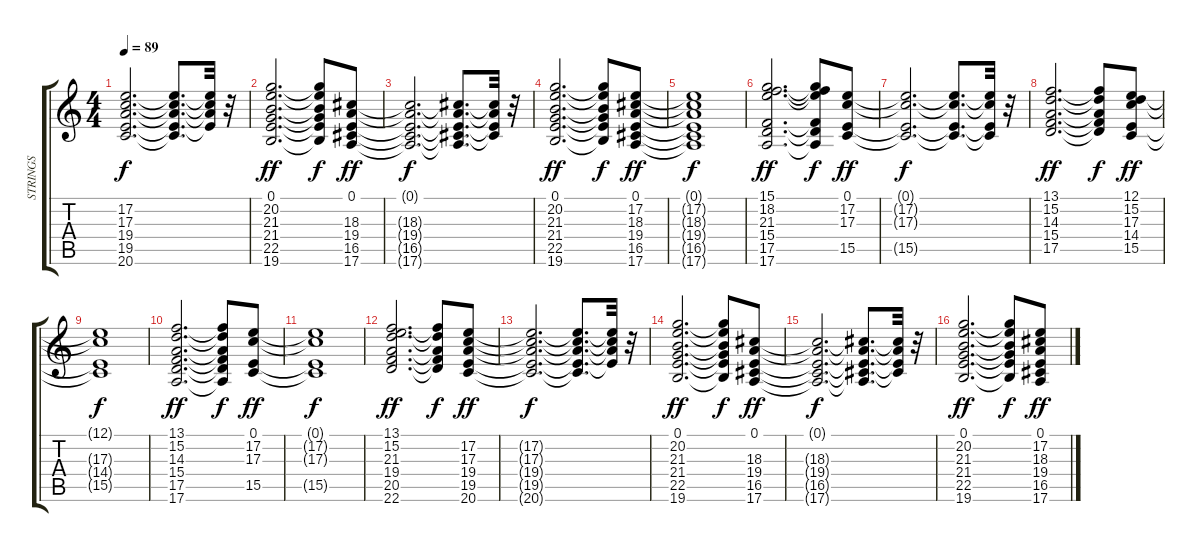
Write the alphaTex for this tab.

\track ("STRINGS" "STRINGS") {instrument stringensemble1}
\staff {score tabs}
\tuning (E4 B3 G3 D3 A2 E2) {hide}
\ts (4 4)
\tempo 89
\clef g2
\ks c
(17.2{t} 17.3{t} 19.4{t} 19.5{t} 20.6{t}).2{d dy f} (17.2{t} 17.3{t} 19.4{t} 19.5{t} 20.6{t}).8{d} (17.2{t} 17.3{t} 19.4{t} 19.5{t}).32 r.32 |
(0.1 20.2 21.3 21.4 22.5 19.6).2{d dy ff} (0.1{t} 20.2{t} 21.3{t} 21.4{t} 22.5{t} 19.6{t}).8{dy f} (0.1 18.3 19.4 16.5 17.6).8{dy ff} |
(0.1{t} 18.3{t} 19.4{t} 16.5{t} 17.6{t}).2{d dy f} (0.1{t} 18.3{t} 19.4{t} 16.5{t} 17.6{t}).8{d} (0.1{t} 18.3{t} 19.4{t} 16.5{t}).32 r.32 |
(0.1 20.2 21.3 21.4 22.5 19.6).2{d dy ff} (0.1{t} 20.2{t} 21.3{t} 21.4{t} 22.5{t} 19.6{t}).8{dy f} (0.1 17.2 18.3 19.4 16.5 17.6).8{dy ff} |
(0.1{t} 17.2{t} 18.3{t} 19.4{t} 16.5{t} 17.6{t}).1{dy f} |
(15.1 18.2 21.3 15.4 17.5 17.6).2{d dy ff} (15.1{t} 18.2{t} 21.3{t} 15.4{t} 17.5{t} 17.6{t}).8{dy f} (0.1 17.2 17.3 15.5).8{dy ff} |
(0.1{t} 17.2{t} 17.3{t} 15.5{t}).2{d dy f} (0.1{t} 17.2{t} 17.3{t} 15.5{t}).8{d} (0.1{t} 17.2{t} 17.3{t} 15.5{t}).32 r.32 |
(13.1 15.2 14.3 15.4 17.5).2{d dy ff} (13.1{t} 15.2{t} 14.3{t} 15.4{t} 17.5{t}).8{dy f} (12.1 15.2 17.3 14.4 15.5).8{dy ff} |
(12.1{t} 17.3{t} 14.4{t} 15.5{t}).1{dy f} |
(13.1 15.2 14.3 15.4 17.5 17.6).2{d dy ff} (13.1{t} 15.2{t} 14.3{t} 15.4{t} 17.5{t} 17.6{t}).8{dy f} (0.1 17.2 17.3 15.5).8{dy ff} |
(0.1{t} 17.2{t} 17.3{t} 15.5{t}).1{dy f} |
(13.1 15.2 21.3 19.4 20.5 22.6).2{d dy ff} (13.1{t} 15.2{t} 19.4{t} 20.5{t} 22.6{t}).8{dy f} (17.2 17.3 19.4 19.5 20.6).8{dy ff} |
(17.2{t} 17.3{t} 19.4{t} 19.5{t} 20.6{t}).2{d dy f} (17.2{t} 17.3{t} 19.4{t} 19.5{t} 20.6{t}).8{d} (17.2{t} 17.3{t} 19.4{t} 19.5{t}).32 r.32 |
(0.1 20.2 21.3 21.4 22.5 19.6).2{d dy ff} (0.1{t} 20.2{t} 21.3{t} 21.4{t} 22.5{t} 19.6{t}).8{dy f} (0.1 18.3 19.4 16.5 17.6).8{dy ff} |
(0.1{t} 18.3{t} 19.4{t} 16.5{t} 17.6{t}).2{d dy f} (0.1{t} 18.3{t} 19.4{t} 16.5{t} 17.6{t}).8{d} (0.1{t} 18.3{t} 19.4{t} 16.5{t}).32 r.32 |
(0.1 20.2 21.3 21.4 22.5 19.6).2{d dy ff} (0.1{t} 20.2{t} 21.3{t} 21.4{t} 22.5{t} 19.6{t}).8{dy f} (0.1 17.2 18.3 19.4 16.5 17.6).8{dy ff}
